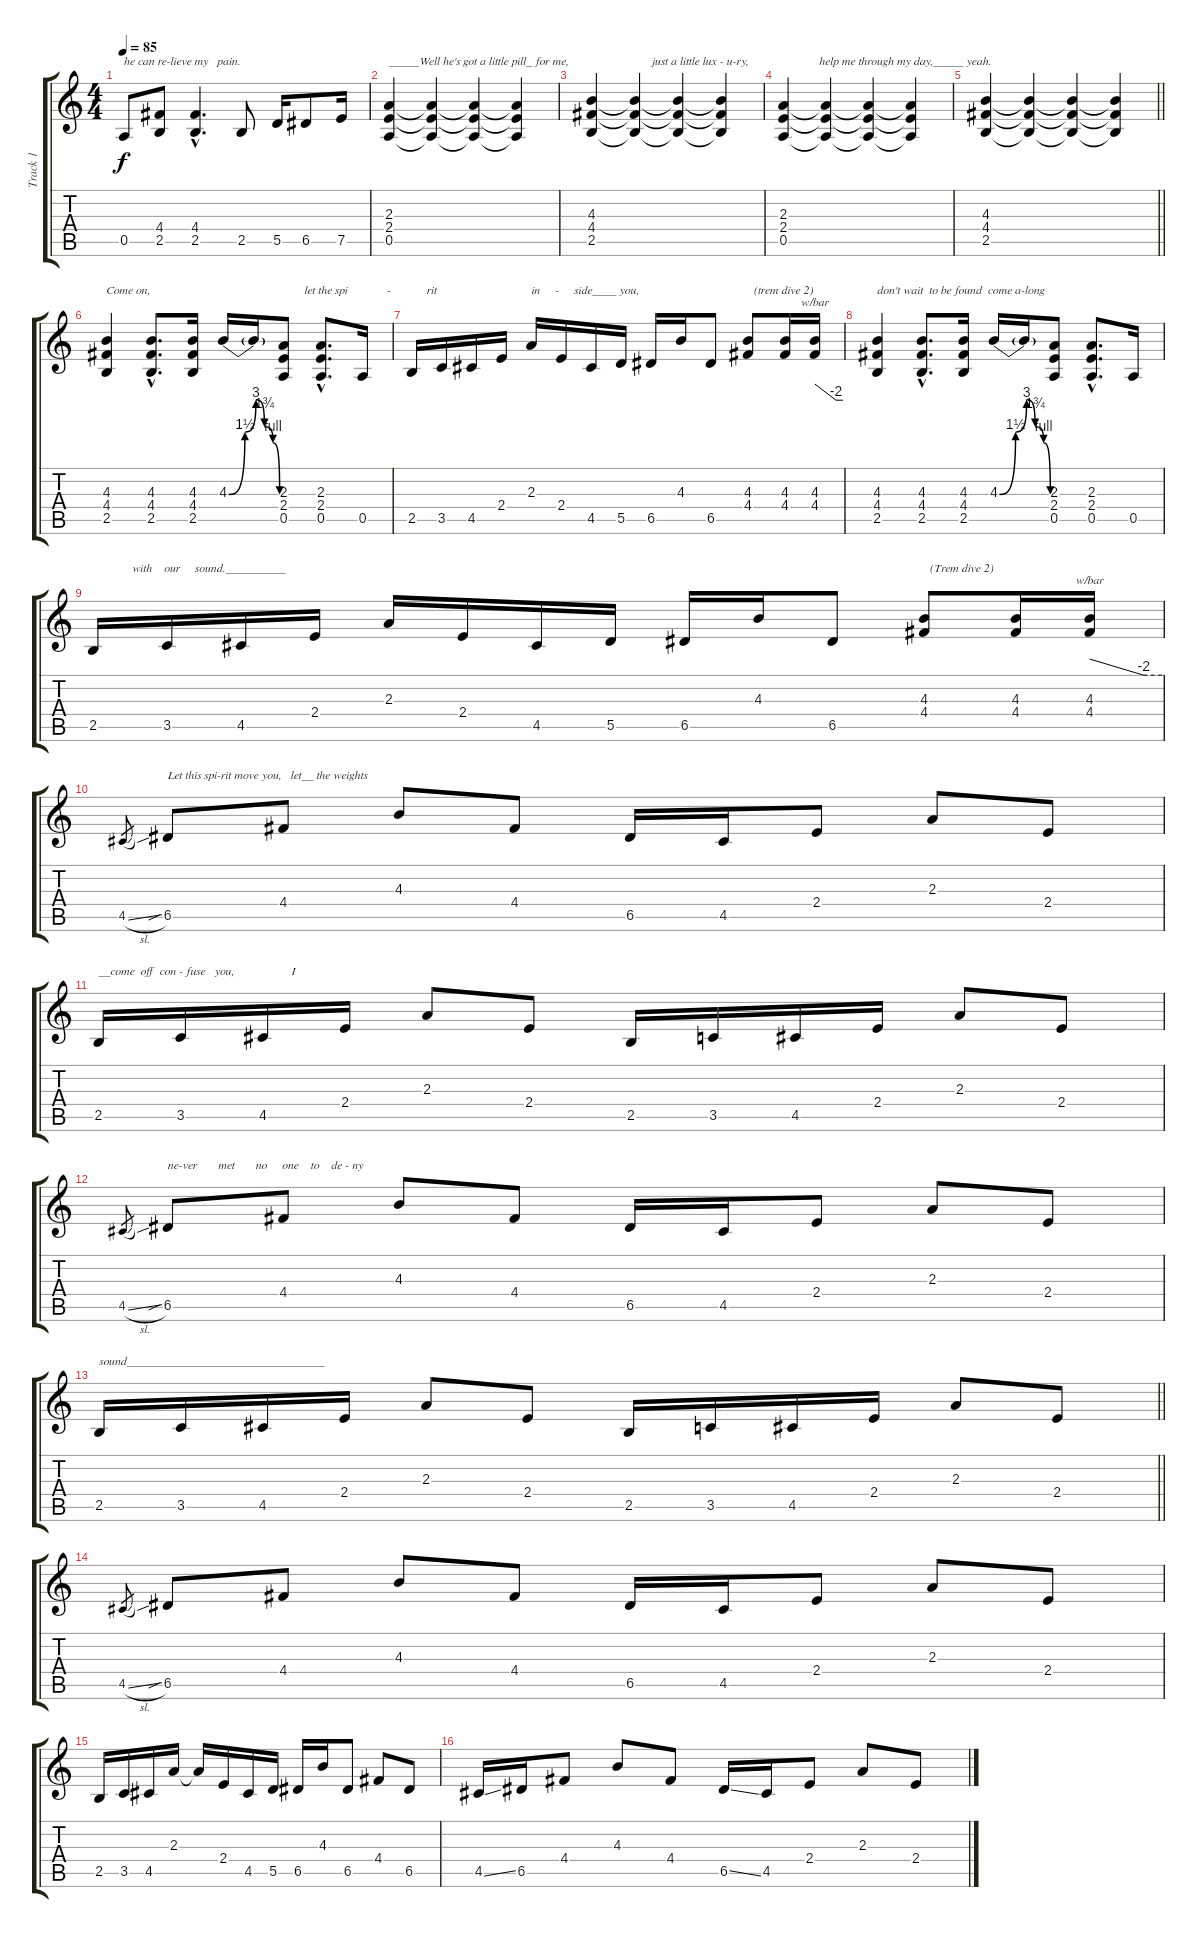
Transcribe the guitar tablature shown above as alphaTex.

\track ("Track 1" "Track 1") {instrument distortionguitar}
\staff {score tabs}
\tuning (E4 B3 G3 D3 A2 E2) {hide}
\ts (4 4)
\tempo 85
\clef g2
\ks c
0.5.8{txt "he can re-lieve my   pain." dy f} (4.4 2.5).8 (4.4{hac} 2.5{hac}).4{d} 2.5.8 5.5.16 6.5.8 7.5.16 |
(2.3 2.4 0.5).4{txt "_____Well he's got a little pill_ for me,"} (2.3{t} 2.4{t} 0.5{t}).4 (2.3{t} 2.4{t} 0.5{t}).4 (2.3{t} 2.4{t} 0.5{t}).4 |
(4.3 4.4 2.5).4{txt "                    just a little lux - u-ry,"} (4.3{t} 4.4{t} 2.5{t}).4 (4.3{t} 4.4{t} 2.5{t}).4 (4.3{t} 4.4{t} 2.5{t}).4 |
(2.3 2.4 0.5).4{txt "            help me through my day,_____ yeah."} (2.3{t} 2.4{t} 0.5{t}).4 (2.3{t} 2.4{t} 0.5{t}).4 (2.3{t} 2.4{t} 0.5{t}).4 |
\barLineRight lightlight
(4.3 4.4 2.5).4 (4.3{t} 4.4{t} 2.5{t}).4 (4.3{t} 4.4{t} 2.5{t}).4 (4.3{t} 4.4{t} 2.5{t}).4 |
(4.3 4.4 2.5).4{txt "Come on,                   "} (4.3{hac} 4.4{hac} 2.5{hac}).8{d} (4.3 4.4 2.5).16 4.3{be (custom 0 0 19 6 32 12 42 7 52 4 60 0)}.16 4.3{t}.16 (2.3 2.4 0.5).8{txt "       let the spi             -            rit"} (2.3{hac} 2.4{hac} 0.5{hac}).8{d} 0.5.16 |
2.5.16 3.5.16 4.5.16 2.4.16 2.3.16{txt "in     -     side____ you,        "} 2.4.16 4.5.16 5.5.16 6.5.16 4.3.16 6.5.8 (4.3 4.4).8{txt "  (trem dive 2)"} (4.3 4.4).16 (4.3 4.4).16{tbe (custom default 0 0 45 -8 60 -8)} |
(4.3 4.4 2.5).4{txt "don't wait  to be found  come a-long"} (4.3{hac} 4.4{hac} 2.5{hac}).8{d} (4.3 4.4 2.5).16 4.3{be (custom 0 0 19 6 32 12 42 7 52 4 60 0)}.16 4.3{t}.16 (2.3 2.4 0.5).8 (2.3{hac} 2.4{hac} 0.5{hac}).8{d} 0.5.16 |
2.5.16{txt "             with    our     sound.__________"} 3.5.16 4.5.16 2.4.16 2.3.16 2.4.16 4.5.16 5.5.16 6.5.16 4.3.16 6.5.8 (4.3 4.4).8{txt "  (Trem dive 2)"} (4.3 4.4).16 (4.3 4.4).16{tbe (custom default 0 0 45 -8 60 -8)} |
4.5{sl}.8{gr} 6.5{sib}.8{txt "Let this spi-rit move you,   let__ the weights"} 4.4.8 4.3.8 4.4.8 6.5.16 4.5.16 2.4.8 2.3.8 2.4.8 |
2.5.16{txt "__come  off  con - fuse   you,                   I"} 3.5.16 4.5.16 2.4.16 2.3.8 2.4.8 2.5.16 3.5.16 4.5.16 2.4.16 2.3.8 2.4.8 |
4.5{sl}.8{gr} 6.5{sib}.8{txt "ne-ver       met       no     one    to    de - ny"} 4.4.8 4.3.8 4.4.8 6.5.16 4.5.16 2.4.8 2.3.8 2.4.8 |
\barLineRight lightlight
2.5.16{txt "sound_________________________________"} 3.5.16 4.5.16 2.4.16 2.3.8 2.4.8 2.5.16 3.5.16 4.5.16 2.4.16 2.3.8 2.4.8 |
4.5{sl}.8{gr} 6.5{sib}.8 4.4.8 4.3.8 4.4.8 6.5.16 4.5.16 2.4.8 2.3.8 2.4.8 |
2.5.16 3.5.16 4.5.16 2.3.16 2.3{t}.16 2.4.16 4.5.16 5.5.16 6.5.16 4.3.16 6.5.8 4.4.8 6.5.8 |
4.5{ss}.16 6.5.16 4.4.8 4.3.8 4.4.8 6.5{ss}.16 4.5.16 2.4.8 2.3.8 2.4.8
